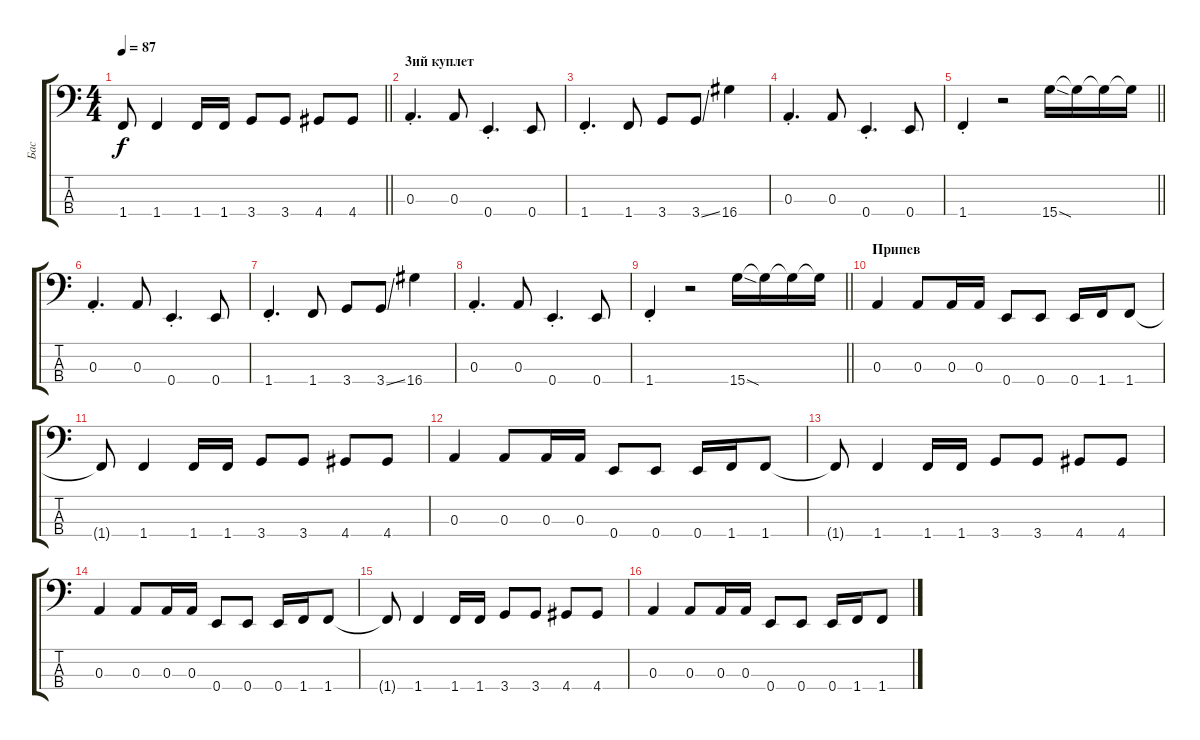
\track ("Бас" "Бас") {instrument electricbassfinger}
\staff {score tabs}
\tuning (G2 D2 A1 E1) {hide}
\ts (4 4)
\tempo 87
\clef f4
\barLineRight lightlight
\ks c
1.4{t}.8{dy f} 1.4.4 1.4.16 1.4.16 3.4.8 3.4.8 4.4.8 4.4.8 |
\section ("" "3ий куплет")
0.3{st}.4{d} 0.3.8 0.4{st}.4{d} 0.4.8 |
1.4{st}.4{d} 1.4.8 3.4.8 3.4{ss}.8 16.4.4 |
0.3{st}.4{d} 0.3.8 0.4{st}.4{d} 0.4.8 |
\barLineRight lightlight
1.4{st}.4 r.2 15.4{sod}.16 15.4{t}.16 15.4{t}.16 15.4{t}.16 |
0.3{st}.4{d} 0.3.8 0.4{st}.4{d} 0.4.8 |
1.4{st}.4{d} 1.4.8 3.4.8 3.4{ss}.8 16.4.4 |
0.3{st}.4{d} 0.3.8 0.4{st}.4{d} 0.4.8 |
\barLineRight lightlight
1.4{st}.4 r.2 15.4{sod}.16 15.4{t}.16 15.4{t}.16 15.4{t}.16 |
\section ("" "Припев")
0.3.4 0.3.8 0.3.16 0.3.16 0.4.8 0.4.8 0.4.16 1.4.16 1.4.8 |
1.4{t}.8 1.4.4 1.4.16 1.4.16 3.4.8 3.4.8 4.4.8 4.4.8 |
0.3.4 0.3.8 0.3.16 0.3.16 0.4.8 0.4.8 0.4.16 1.4.16 1.4.8 |
1.4{t}.8 1.4.4 1.4.16 1.4.16 3.4.8 3.4.8 4.4.8 4.4.8 |
0.3.4 0.3.8 0.3.16 0.3.16 0.4.8 0.4.8 0.4.16 1.4.16 1.4.8 |
1.4{t}.8 1.4.4 1.4.16 1.4.16 3.4.8 3.4.8 4.4.8 4.4.8 |
0.3.4 0.3.8 0.3.16 0.3.16 0.4.8 0.4.8 0.4.16 1.4.16 1.4.8
